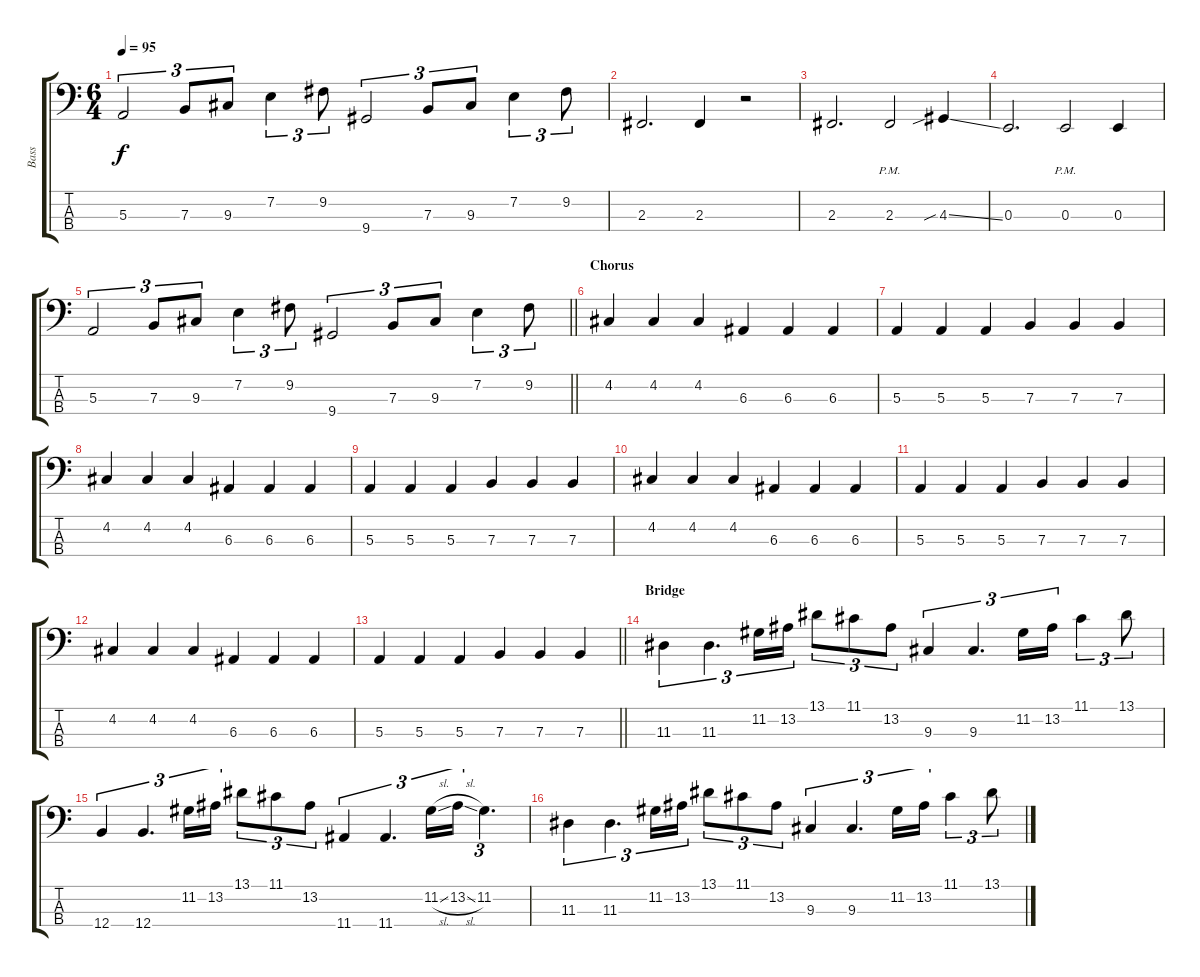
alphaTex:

\track ("Bass" "Bass") {instrument electricbassfinger}
\staff {score tabs}
\tuning (D2 A1 E1 B0) {hide}
\ts (6 4)
\tempo 95
\clef f4
\ks c
5.3.2{tu (3 2) dy f} 7.3.8{tu (3 2)} 9.3.8{tu (3 2)} 7.2.4{tu (3 2)} 9.2.8{tu (3 2)} 9.4.2{tu (3 2)} 7.3.8{tu (3 2)} 9.3.8{tu (3 2)} 7.2.4{tu (3 2)} 9.2.8{tu (3 2)} |
2.3.2{d} 2.3.4 r.2 |
2.3.2{d} 2.3{pm}.2 4.3{sib ss}.4 |
0.3.2{d} 0.3{pm}.2 0.3.4 |
\barLineRight lightlight
5.3.2{tu (3 2)} 7.3.8{tu (3 2)} 9.3.8{tu (3 2)} 7.2.4{tu (3 2)} 9.2.8{tu (3 2)} 9.4.2{tu (3 2)} 7.3.8{tu (3 2)} 9.3.8{tu (3 2)} 7.2.4{tu (3 2)} 9.2.8{tu (3 2)} |
\section ("" "Chorus")
4.2.4 4.2.4 4.2.4 6.3.4 6.3.4 6.3.4 |
5.3.4 5.3.4 5.3.4 7.3.4 7.3.4 7.3.4 |
4.2.4 4.2.4 4.2.4 6.3.4 6.3.4 6.3.4 |
5.3.4 5.3.4 5.3.4 7.3.4 7.3.4 7.3.4 |
4.2.4 4.2.4 4.2.4 6.3.4 6.3.4 6.3.4 |
5.3.4 5.3.4 5.3.4 7.3.4 7.3.4 7.3.4 |
4.2.4 4.2.4 4.2.4 6.3.4 6.3.4 6.3.4 |
\barLineRight lightlight
5.3.4 5.3.4 5.3.4 7.3.4 7.3.4 7.3.4 |
\section ("" "Bridge")
11.3.4{tu (3 2) volume 16} 11.3.4{d tu (3 2)} 11.2.16{tu (3 2)} 13.2.16{tu (3 2)} 13.1.8{tu (3 2)} 11.1.8{tu (3 2)} 13.2.8{tu (3 2)} 9.3.4{tu (3 2)} 9.3.4{d tu (3 2)} 11.2.16{tu (3 2)} 13.2.16{tu (3 2)} 11.1.4{tu (3 2)} 13.1.8{tu (3 2)} |
12.4.4{tu (3 2)} 12.4.4{d tu (3 2)} 11.2.16{tu (3 2)} 13.2.16{tu (3 2)} 13.1.8{tu (3 2)} 11.1.8{tu (3 2)} 13.2.8{tu (3 2)} 11.4.4{tu (3 2)} 11.4.4{d tu (3 2)} 11.2{sl}.16{tu (3 2)} 13.2{sl}.16{tu (3 2)} 11.2.4{d tu (3 2)} |
11.3.4{tu (3 2)} 11.3.4{d tu (3 2)} 11.2.16{tu (3 2)} 13.2.16{tu (3 2)} 13.1.8{tu (3 2)} 11.1.8{tu (3 2)} 13.2.8{tu (3 2)} 9.3.4{tu (3 2)} 9.3.4{d tu (3 2)} 11.2.16{tu (3 2)} 13.2.16{tu (3 2)} 11.1.4{tu (3 2)} 13.1.8{tu (3 2)}
